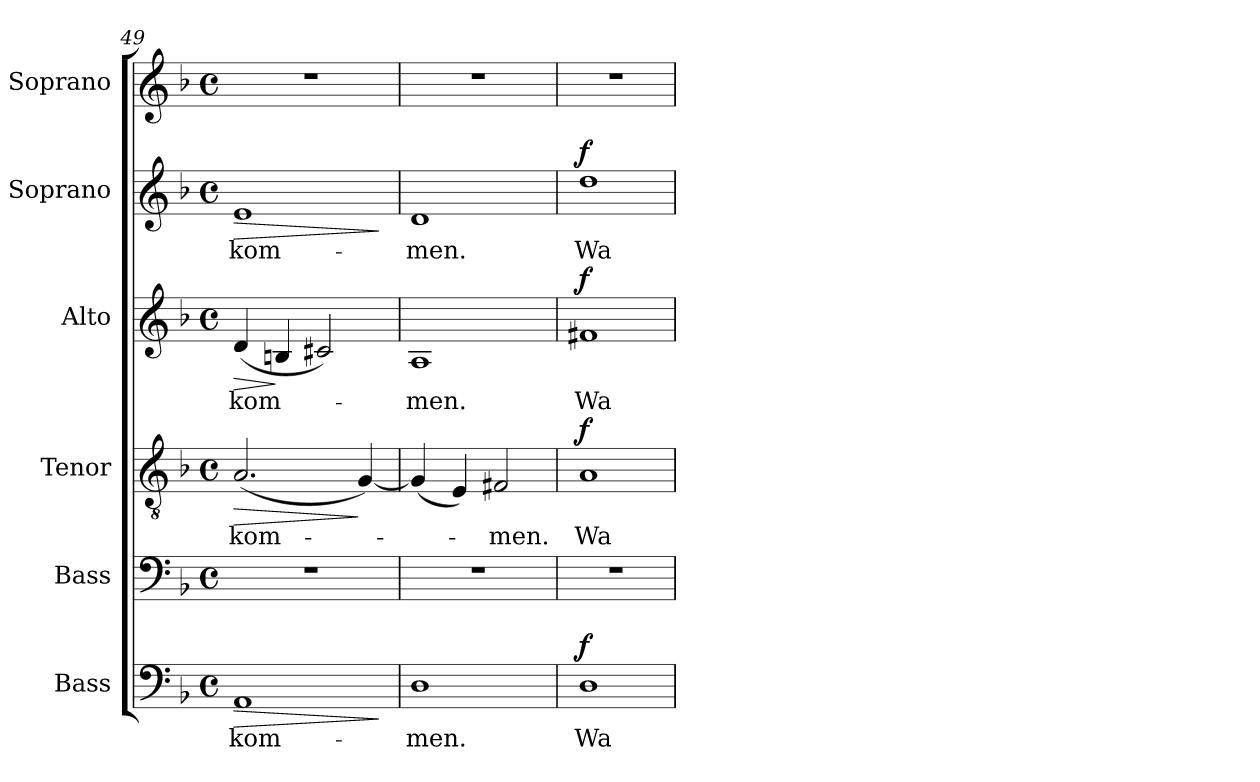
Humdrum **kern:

**kern	**text	**dynam	**kern	**kern	**text	**dynam	**kern	**text	**dynam	**kern	**text	**dynam	**kern
*part6	*part6	*part6	*part5	*part4	*part4	*part4	*part3	*part3	*part3	*part2	*part2	*part2	*part1
*staff6	*staff6	*staff6	*staff5	*staff4	*staff4	*staff4	*staff3	*staff3	*staff3	*staff2	*staff2	*staff2	*staff1
*I"Bass	*	*	*I"Bass	*I"Tenor	*	*	*I"Alto	*	*	*I"Soprano	*	*	*I"Soprano
*I'B.	*	*	*I'B.	*I'T.	*	*	*I'A.	*	*	*I'S.	*	*	*I'S.
*clefF4	*	*	*clefF4	*clefGv2	*	*	*clefG2	*	*	*clefG2	*	*	*clefG2
*	*	*	*	*ITrd7c12	*	*	*	*	*	*	*	*	*
*k[b-]	*	*	*k[b-]	*k[b-]	*	*	*k[b-]	*	*	*k[b-]	*	*	*k[b-]
*F:	*	*	*F:	*F:	*	*	*F:	*	*	*F:	*	*	*F:
*M4/4	*	*	*M4/4	*M4/4	*	*	*M4/4	*	*	*M4/4	*	*	*M4/4
*met(c)	*	*	*met(c)	*met(c)	*	*	*met(c)	*	*	*met(c)	*	*	*met(c)
=49	=49	=49	=49	=49	=49	=49	=49	=49	=49	=49	=49	=49	=49
!	!LO:LY:b:color=#000000	!LO:HP:b	!	!	!	!	!	!	!	!	!	!	!
!	!	!	!	!	!LO:LY:b:color=#000000	!LO:HP:b	!	!	!	!	!	!	!
!	!	!	!	!	!	!	!	!LO:LY:b:color=#000000	!LO:HP:b	!	!	!	!
!	!	!	!	!	!	!	!	!	!	!	!LO:LY:b:color=#000000	!LO:HP:b	!
1AAi	-kom-	>	1r	(2.AAi/	-kom-	>	(4di/	-kom-	>	1ei	-kom-	>	1r
.	.	.	.	.	.	.	4Bni/	.	]	.	.	.	.
.	.	.	.	.	.	.	2c#Xi/)	.	.	.	.	.	.
.	.	.	.	[4GGi/)	.	]	.	.	.	.	.	.	.
.	.	]	.	.	.	.	.	.	.	.	.	]	.
=50	=50	=50	=50	=50	=50	=50	=50	=50	=50	=50	=50	=50	=50
!	!LO:LY:b:color=#000000	!	!	!	!	!	!	!	!	!	!	!	!
!	!	!	!	!	!	!	!	!LO:LY:b:color=#000000	!	!	!	!	!
!	!	!	!	!	!	!	!	!	!	!	!LO:LY:b:color=#000000	!	!
1Di	-men.	.	1r	(4GGi/]	.	.	1Ai	-men.	.	1di	-men.	.	1r
.	.	.	.	4EEi/)	.	.	.	.	.	.	.	.	.
!	!	!	!	!	!LO:LY:b:color=#000000	!	!	!	!	!	!	!	!
.	.	.	.	2FF#Xi/	-men.	.	.	.	.	.	.	.	.
=51	=51	=51	=51	=51	=51	=51	=51	=51	=51	=51	=51	=51	=51
!	!LO:LY:b:color=#000000	!	!	!	!	!	!	!	!	!	!	!	!
!	!	!	!	!	!LO:LY:b:color=#000000	!	!	!	!	!	!	!	!
!	!	!	!	!	!	!	!	!LO:LY:b:color=#000000	!	!	!	!	!
!	!	!	!	!	!	!	!	!	!	!	!LO:LY:b:color=#000000	!	!
1Di	Wa-	f	1r	1AAi	Wa-	f	1f#Xi	Wa-	f	1ddi	Wa-	f	1r
=	=	=	=	=	=	=	=	=	=	=	=	=	=
*-	*-	*-	*-	*-	*-	*-	*-	*-	*-	*-	*-	*-	*-
